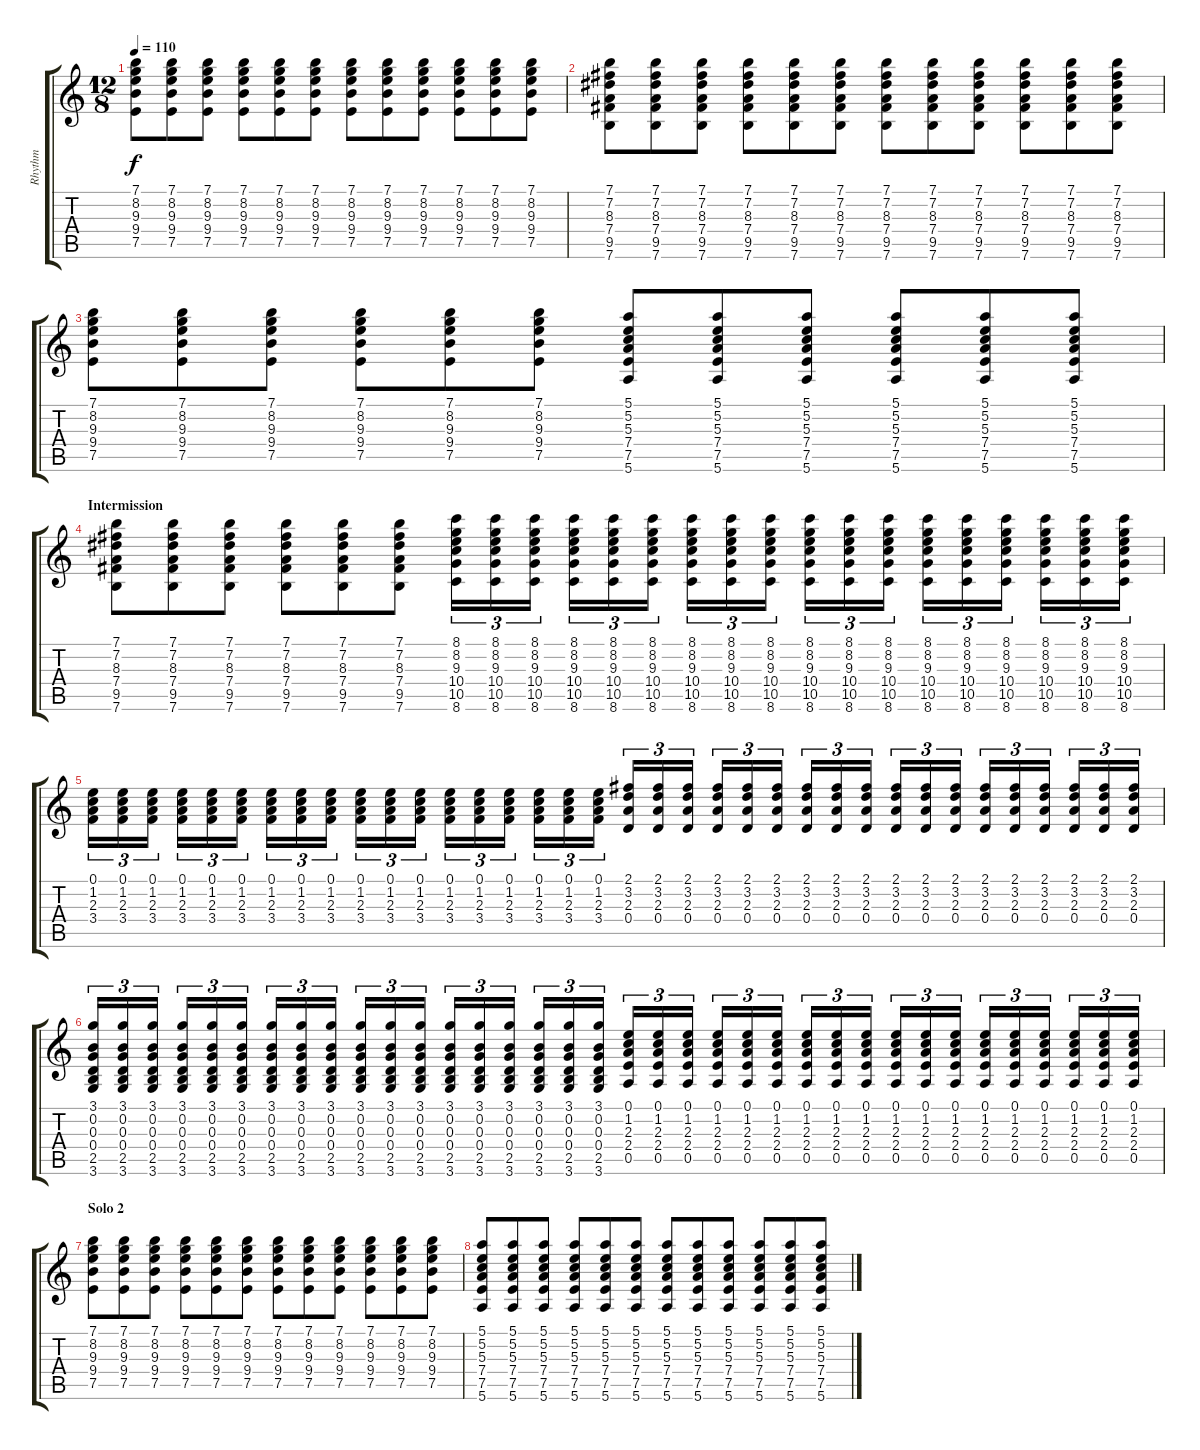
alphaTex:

\track ("Rhythm" "Rhythm") {instrument acousticguitarnylon}
\staff {score tabs}
\tuning (E4 B3 G3 D3 A2 E2) {hide}
\ts (12 8)
\tempo 110
\clef g2
\ks c
(7.1 8.2 9.3 9.4 7.5).8{dy f} (7.1 8.2 9.3 9.4 7.5).8 (7.1 8.2 9.3 9.4 7.5).8 (7.1 8.2 9.3 9.4 7.5).8 (7.1 8.2 9.3 9.4 7.5).8 (7.1 8.2 9.3 9.4 7.5).8 (7.1 8.2 9.3 9.4 7.5).8 (7.1 8.2 9.3 9.4 7.5).8 (7.1 8.2 9.3 9.4 7.5).8 (7.1 8.2 9.3 9.4 7.5).8 (7.1 8.2 9.3 9.4 7.5).8 (7.1 8.2 9.3 9.4 7.5).8 |
(7.1 7.2 8.3 7.4 9.5 7.6).8 (7.1 7.2 8.3 7.4 9.5 7.6).8 (7.1 7.2 8.3 7.4 9.5 7.6).8 (7.1 7.2 8.3 7.4 9.5 7.6).8 (7.1 7.2 8.3 7.4 9.5 7.6).8 (7.1 7.2 8.3 7.4 9.5 7.6).8 (7.1 7.2 8.3 7.4 9.5 7.6).8 (7.1 7.2 8.3 7.4 9.5 7.6).8 (7.1 7.2 8.3 7.4 9.5 7.6).8 (7.1 7.2 8.3 7.4 9.5 7.6).8 (7.1 7.2 8.3 7.4 9.5 7.6).8 (7.1 7.2 8.3 7.4 9.5 7.6).8 |
(7.1 8.2 9.3 9.4 7.5).8 (7.1 8.2 9.3 9.4 7.5).8 (7.1 8.2 9.3 9.4 7.5).8 (7.1 8.2 9.3 9.4 7.5).8 (7.1 8.2 9.3 9.4 7.5).8 (7.1 8.2 9.3 9.4 7.5).8 (5.1 5.2 5.3 7.4 7.5 5.6).8 (5.1 5.2 5.3 7.4 7.5 5.6).8 (5.1 5.2 5.3 7.4 7.5 5.6).8 (5.1 5.2 5.3 7.4 7.5 5.6).8 (5.1 5.2 5.3 7.4 7.5 5.6).8 (5.1 5.2 5.3 7.4 7.5 5.6).8 |
\section ("" "Intermission")
(7.1 7.2 8.3 7.4 9.5 7.6).8 (7.1 7.2 8.3 7.4 9.5 7.6).8 (7.1 7.2 8.3 7.4 9.5 7.6).8 (7.1 7.2 8.3 7.4 9.5 7.6).8 (7.1 7.2 8.3 7.4 9.5 7.6).8 (7.1 7.2 8.3 7.4 9.5 7.6).8 (8.1 8.2 9.3 10.4 10.5 8.6).16{tu (3 2)} (8.1 8.2 9.3 10.4 10.5 8.6).16{tu (3 2)} (8.1 8.2 9.3 10.4 10.5 8.6).16{tu (3 2)} (8.1 8.2 9.3 10.4 10.5 8.6).16{tu (3 2)} (8.1 8.2 9.3 10.4 10.5 8.6).16{tu (3 2)} (8.1 8.2 9.3 10.4 10.5 8.6).16{tu (3 2)} (8.1 8.2 9.3 10.4 10.5 8.6).16{tu (3 2)} (8.1 8.2 9.3 10.4 10.5 8.6).16{tu (3 2)} (8.1 8.2 9.3 10.4 10.5 8.6).16{tu (3 2)} (8.1 8.2 9.3 10.4 10.5 8.6).16{tu (3 2)} (8.1 8.2 9.3 10.4 10.5 8.6).16{tu (3 2)} (8.1 8.2 9.3 10.4 10.5 8.6).16{tu (3 2)} (8.1 8.2 9.3 10.4 10.5 8.6).16{tu (3 2)} (8.1 8.2 9.3 10.4 10.5 8.6).16{tu (3 2)} (8.1 8.2 9.3 10.4 10.5 8.6).16{tu (3 2)} (8.1 8.2 9.3 10.4 10.5 8.6).16{tu (3 2)} (8.1 8.2 9.3 10.4 10.5 8.6).16{tu (3 2)} (8.1 8.2 9.3 10.4 10.5 8.6).16{tu (3 2)} |
(0.1 1.2 2.3 3.4).16{tu (3 2)} (0.1 1.2 2.3 3.4).16{tu (3 2)} (0.1 1.2 2.3 3.4).16{tu (3 2)} (0.1 1.2 2.3 3.4).16{tu (3 2)} (0.1 1.2 2.3 3.4).16{tu (3 2)} (0.1 1.2 2.3 3.4).16{tu (3 2)} (0.1 1.2 2.3 3.4).16{tu (3 2)} (0.1 1.2 2.3 3.4).16{tu (3 2)} (0.1 1.2 2.3 3.4).16{tu (3 2)} (0.1 1.2 2.3 3.4).16{tu (3 2)} (0.1 1.2 2.3 3.4).16{tu (3 2)} (0.1 1.2 2.3 3.4).16{tu (3 2)} (0.1 1.2 2.3 3.4).16{tu (3 2)} (0.1 1.2 2.3 3.4).16{tu (3 2)} (0.1 1.2 2.3 3.4).16{tu (3 2)} (0.1 1.2 2.3 3.4).16{tu (3 2)} (0.1 1.2 2.3 3.4).16{tu (3 2)} (0.1 1.2 2.3 3.4).16{tu (3 2)} (2.1 3.2 2.3 0.4).16{tu (3 2)} (2.1 3.2 2.3 0.4).16{tu (3 2)} (2.1 3.2 2.3 0.4).16{tu (3 2)} (2.1 3.2 2.3 0.4).16{tu (3 2)} (2.1 3.2 2.3 0.4).16{tu (3 2)} (2.1 3.2 2.3 0.4).16{tu (3 2)} (2.1 3.2 2.3 0.4).16{tu (3 2)} (2.1 3.2 2.3 0.4).16{tu (3 2)} (2.1 3.2 2.3 0.4).16{tu (3 2)} (2.1 3.2 2.3 0.4).16{tu (3 2)} (2.1 3.2 2.3 0.4).16{tu (3 2)} (2.1 3.2 2.3 0.4).16{tu (3 2)} (2.1 3.2 2.3 0.4).16{tu (3 2)} (2.1 3.2 2.3 0.4).16{tu (3 2)} (2.1 3.2 2.3 0.4).16{tu (3 2)} (2.1 3.2 2.3 0.4).16{tu (3 2)} (2.1 3.2 2.3 0.4).16{tu (3 2)} (2.1 3.2 2.3 0.4).16{tu (3 2)} |
(3.1 0.2 0.3 0.4 2.5 3.6).16{tu (3 2)} (3.1 0.2 0.3 0.4 2.5 3.6).16{tu (3 2)} (3.1 0.2 0.3 0.4 2.5 3.6).16{tu (3 2)} (3.1 0.2 0.3 0.4 2.5 3.6).16{tu (3 2)} (3.1 0.2 0.3 0.4 2.5 3.6).16{tu (3 2)} (3.1 0.2 0.3 0.4 2.5 3.6).16{tu (3 2)} (3.1 0.2 0.3 0.4 2.5 3.6).16{tu (3 2)} (3.1 0.2 0.3 0.4 2.5 3.6).16{tu (3 2)} (3.1 0.2 0.3 0.4 2.5 3.6).16{tu (3 2)} (3.1 0.2 0.3 0.4 2.5 3.6).16{tu (3 2)} (3.1 0.2 0.3 0.4 2.5 3.6).16{tu (3 2)} (3.1 0.2 0.3 0.4 2.5 3.6).16{tu (3 2)} (3.1 0.2 0.3 0.4 2.5 3.6).16{tu (3 2)} (3.1 0.2 0.3 0.4 2.5 3.6).16{tu (3 2)} (3.1 0.2 0.3 0.4 2.5 3.6).16{tu (3 2)} (3.1 0.2 0.3 0.4 2.5 3.6).16{tu (3 2)} (3.1 0.2 0.3 0.4 2.5 3.6).16{tu (3 2)} (3.1 0.2 0.3 0.4 2.5 3.6).16{tu (3 2)} (0.1 1.2 2.3 2.4 0.5).16{tu (3 2)} (0.1 1.2 2.3 2.4 0.5).16{tu (3 2)} (0.1 1.2 2.3 2.4 0.5).16{tu (3 2)} (0.1 1.2 2.3 2.4 0.5).16{tu (3 2)} (0.1 1.2 2.3 2.4 0.5).16{tu (3 2)} (0.1 1.2 2.3 2.4 0.5).16{tu (3 2)} (0.1 1.2 2.3 2.4 0.5).16{tu (3 2)} (0.1 1.2 2.3 2.4 0.5).16{tu (3 2)} (0.1 1.2 2.3 2.4 0.5).16{tu (3 2)} (0.1 1.2 2.3 2.4 0.5).16{tu (3 2)} (0.1 1.2 2.3 2.4 0.5).16{tu (3 2)} (0.1 1.2 2.3 2.4 0.5).16{tu (3 2)} (0.1 1.2 2.3 2.4 0.5).16{tu (3 2)} (0.1 1.2 2.3 2.4 0.5).16{tu (3 2)} (0.1 1.2 2.3 2.4 0.5).16{tu (3 2)} (0.1 1.2 2.3 2.4 0.5).16{tu (3 2)} (0.1 1.2 2.3 2.4 0.5).16{tu (3 2)} (0.1 1.2 2.3 2.4 0.5).16{tu (3 2)} |
\section ("" "Solo 2")
(7.1 8.2 9.3 9.4 7.5).8 (7.1 8.2 9.3 9.4 7.5).8 (7.1 8.2 9.3 9.4 7.5).8 (7.1 8.2 9.3 9.4 7.5).8 (7.1 8.2 9.3 9.4 7.5).8 (7.1 8.2 9.3 9.4 7.5).8 (7.1 8.2 9.3 9.4 7.5).8 (7.1 8.2 9.3 9.4 7.5).8 (7.1 8.2 9.3 9.4 7.5).8 (7.1 8.2 9.3 9.4 7.5).8 (7.1 8.2 9.3 9.4 7.5).8 (7.1 8.2 9.3 9.4 7.5).8 |
(5.1 5.2 5.3 7.4 7.5 5.6).8 (5.1 5.2 5.3 7.4 7.5 5.6).8 (5.1 5.2 5.3 7.4 7.5 5.6).8 (5.1 5.2 5.3 7.4 7.5 5.6).8 (5.1 5.2 5.3 7.4 7.5 5.6).8 (5.1 5.2 5.3 7.4 7.5 5.6).8 (5.1 5.2 5.3 7.4 7.5 5.6).8 (5.1 5.2 5.3 7.4 7.5 5.6).8 (5.1 5.2 5.3 7.4 7.5 5.6).8 (5.1 5.2 5.3 7.4 7.5 5.6).8 (5.1 5.2 5.3 7.4 7.5 5.6).8 (5.1 5.2 5.3 7.4 7.5 5.6).8
